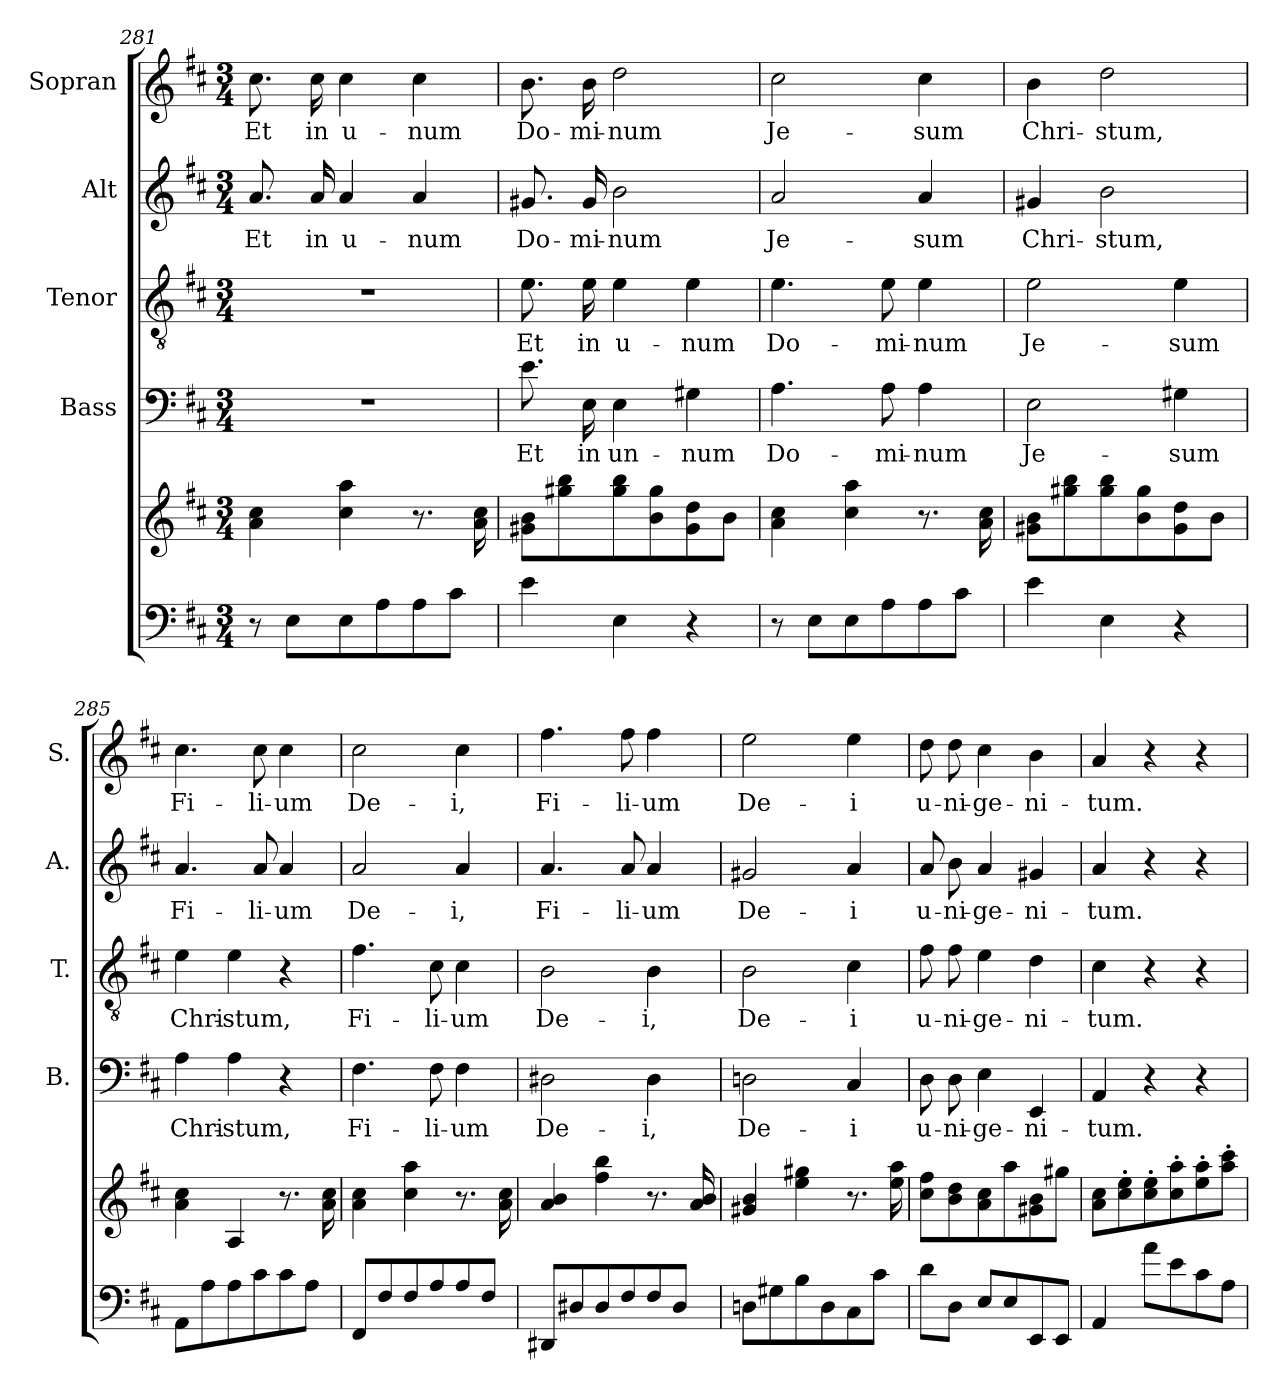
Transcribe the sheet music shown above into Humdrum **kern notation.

**kern	**kern	**kern	**text	**kern	**text	**kern	**text	**kern	**text
*part5	*part5	*part4	*part4	*part3	*part3	*part2	*part2	*part1	*part1
*staff6	*staff5	*staff4	*staff4	*staff3	*staff3	*staff2	*staff2	*staff1	*staff1
*	*	*I"Bass	*	*I"Tenor	*	*I"Alt	*	*I"Sopran	*
*	*	*I'B.	*	*I'T.	*	*I'A.	*	*I'S.	*
*clefF4	*clefG2	*clefF4	*	*clefGv2	*	*clefG2	*	*clefG2	*
*k[f#c#]	*k[f#c#]	*k[f#c#]	*	*k[f#c#]	*	*k[f#c#]	*	*k[f#c#]	*
*D:	*D:	*D:	*	*D:	*	*D:	*	*D:	*
*M3/4	*M3/4	*M3/4	*	*M3/4	*	*M3/4	*	*M3/4	*
=281	=281	=281	=281	=281	=281	=281	=281	=281	=281
!	!	!	!	!	!	!	!LO:LY:b	!	!LO:LY:b
8r	4a\ 4cc#\	2.r	.	2.r	.	8.a/	Et	8.cc#\	Et
8E\L	.	.	.	.	.	.	.	.	.
!	!	!	!	!	!	!	!LO:LY:b	!	!LO:LY:b
.	.	.	.	.	.	16a/	in	16cc#\	in
!	!	!	!	!	!	!	!LO:LY:b	!	!LO:LY:b
8E\	4cc#\ 4aa\	.	.	.	.	4a/	u-	4cc#\	u-
8A\	.	.	.	.	.	.	.	.	.
!	!	!	!	!	!	!	!LO:LY:b	!	!LO:LY:b
8A\	8.r	.	.	.	.	4a/	-num	4cc#\	-num
8c#\J	.	.	.	.	.	.	.	.	.
.	16a\ 16cc#\	.	.	.	.	.	.	.	.
=282	=282	=282	=282	=282	=282	=282	=282	=282	=282
!	!	!	!LO:LY:b	!	!LO:LY:b	!	!LO:LY:b	!	!LO:LY:b
4e\	8g#X\ 8b\L	8.e\	Et	8.e\	Et	8.g#X/	Do-	8.b\	Do-
.	8gg#X\ 8bb\	.	.	.	.	.	.	.	.
!	!	!	!LO:LY:b	!	!LO:LY:b	!	!LO:LY:b	!	!LO:LY:b
.	.	16E\	in	16e\	in	16g#/	-mi-	16b\	-mi-
!	!	!	!LO:LY:b	!	!LO:LY:b	!	!LO:LY:b	!	!LO:LY:b
4E\	8gg#\ 8bb\	4E\	un-	4e\	u-	2b\	-num	2dd\	-num
.	8b\ 8gg#\	.	.	.	.	.	.	.	.
!	!	!	!LO:LY:b	!	!LO:LY:b	!	!	!	!
4r	8g#\ 8dd\	4G#X\	-num	4e\	-num	.	.	.	.
.	8b\J	.	.	.	.	.	.	.	.
=283	=283	=283	=283	=283	=283	=283	=283	=283	=283
!	!	!	!LO:LY:b	!	!LO:LY:b	!	!LO:LY:b	!	!LO:LY:b
8r	4a\ 4cc#\	4.A\	Do-	4.e\	Do-	2a/	Je-	2cc#\	Je-
8E\L	.	.	.	.	.	.	.	.	.
8E\	4cc#\ 4aa\	.	.	.	.	.	.	.	.
!	!	!	!LO:LY:b	!	!LO:LY:b	!	!	!	!
8A\	.	8A\	-mi-	8e\	-mi-	.	.	.	.
!	!	!	!LO:LY:b	!	!LO:LY:b	!	!LO:LY:b	!	!LO:LY:b
8A\	8.r	4A\	-num	4e\	-num	4a/	-sum	4cc#\	-sum
8c#\J	.	.	.	.	.	.	.	.	.
.	16a\ 16cc#\	.	.	.	.	.	.	.	.
!!LO:PB:g=z
=284	=284	=284	=284	=284	=284	=284	=284	=284	=284
!	!	!	!LO:LY:b	!	!LO:LY:b	!	!LO:LY:b	!	!LO:LY:b
4e\	8g#X\ 8b\L	2E\	Je-	2e\	Je-	4g#X/	Chri-	4b\	Chri-
.	8gg#X\ 8bb\	.	.	.	.	.	.	.	.
!	!	!	!	!	!	!	!LO:LY:b	!	!LO:LY:b
4E\	8gg#\ 8bb\	.	.	.	.	2b\	-stum,	2dd\	-stum,
.	8b\ 8gg#\	.	.	.	.	.	.	.	.
!	!	!	!LO:LY:b	!	!LO:LY:b	!	!	!	!
4r	8g#\ 8dd\	4G#X\	-sum	4e\	-sum	.	.	.	.
.	8b\J	.	.	.	.	.	.	.	.
=285	=285	=285	=285	=285	=285	=285	=285	=285	=285
!	!	!	!LO:LY:b	!	!LO:LY:b	!	!LO:LY:b	!	!LO:LY:b
8AA\L	4a\ 4cc#\	4A\	Chri-	4e\	Chri-	4.a/	Fi-	4.cc#\	Fi-
8A\	.	.	.	.	.	.	.	.	.
!	!	!	!LO:LY:b	!	!LO:LY:b	!	!	!	!
8A\	4A/	4A\	-stum,	4e\	-stum,	.	.	.	.
!	!	!	!	!	!	!	!LO:LY:b	!	!LO:LY:b
8c#\	.	.	.	.	.	8a/	-li-	8cc#\	-li-
!	!	!	!	!	!	!	!LO:LY:b	!	!LO:LY:b
8c#\	8.r	4r	.	4r	.	4a/	-um	4cc#\	-um
8A\J	.	.	.	.	.	.	.	.	.
.	16a\ 16cc#\	.	.	.	.	.	.	.	.
=286	=286	=286	=286	=286	=286	=286	=286	=286	=286
!	!	!	!LO:LY:b	!	!LO:LY:b	!	!LO:LY:b	!	!LO:LY:b
8FF#/L	4a\ 4cc#\	4.F#\	Fi-	4.f#\	Fi-	2a/	De-	2cc#\	De-
8F#/	.	.	.	.	.	.	.	.	.
8F#/	4cc#\ 4aa\	.	.	.	.	.	.	.	.
!	!	!	!LO:LY:b	!	!LO:LY:b	!	!	!	!
8A/	.	8F#\	-li-	8c#\	-li-	.	.	.	.
!	!	!	!LO:LY:b	!	!LO:LY:b	!	!LO:LY:b	!	!LO:LY:b
8A/	8.r	4F#\	-um	4c#\	-um	4a/	-i,	4cc#\	-i,
8F#/J	.	.	.	.	.	.	.	.	.
.	16a\ 16cc#\	.	.	.	.	.	.	.	.
=287	=287	=287	=287	=287	=287	=287	=287	=287	=287
!	!	!	!LO:LY:b	!	!LO:LY:b	!	!LO:LY:b	!	!LO:LY:b
8DD#X/L	4a/ 4b/	2D#X\	De-	2B\	De-	4.a/	Fi-	4.ff#\	Fi-
8D#X/	.	.	.	.	.	.	.	.	.
8D#/	4ff#\ 4bb\	.	.	.	.	.	.	.	.
!	!	!	!	!	!	!	!LO:LY:b	!	!LO:LY:b
8F#/	.	.	.	.	.	8a/	-li-	8ff#\	-li-
!	!	!	!LO:LY:b	!	!LO:LY:b	!	!LO:LY:b	!	!LO:LY:b
8F#/	8.r	4D#\	-i,	4B\	-i,	4a/	-um	4ff#\	-um
8D#/J	.	.	.	.	.	.	.	.	.
.	16a/ 16b/	.	.	.	.	.	.	.	.
=288	=288	=288	=288	=288	=288	=288	=288	=288	=288
!	!	!	!LO:LY:b	!	!LO:LY:b	!	!LO:LY:b	!	!LO:LY:b
8Dn\L	4g#X/ 4b/	2Dn\	De-	2B\	De-	2g#X/	De-	2ee\	De-
8G#X\	.	.	.	.	.	.	.	.	.
8B\	4ee\ 4gg#X\	.	.	.	.	.	.	.	.
8D\	.	.	.	.	.	.	.	.	.
!	!	!	!LO:LY:b	!	!LO:LY:b	!	!LO:LY:b	!	!LO:LY:b
8C#\	8.r	4C#/	-i	4c#\	-i	4a/	-i	4ee\	-i
8c#\J	.	.	.	.	.	.	.	.	.
.	16ee\ 16aa\	.	.	.	.	.	.	.	.
=289	=289	=289	=289	=289	=289	=289	=289	=289	=289
!	!	!	!LO:LY:b	!	!LO:LY:b	!	!LO:LY:b	!	!LO:LY:b
8d\L	8cc#\ 8ff#\L	8D\	u-	8f#\	u-	8a/	u-	8dd\	u-
!	!	!	!LO:LY:b	!	!LO:LY:b	!	!LO:LY:b	!	!LO:LY:b
8D\J	8b\ 8dd\	8D\	-ni-	8f#\	-ni-	8b\	-ni-	8dd\	-ni-
!	!	!	!LO:LY:b	!	!LO:LY:b	!	!LO:LY:b	!	!LO:LY:b
8E/L	8a\ 8cc#\	4E\	-ge-	4e\	-ge-	4a/	-ge-	4cc#\	-ge-
8E/	8aa\	.	.	.	.	.	.	.	.
!	!	!	!LO:LY:b	!	!LO:LY:b	!	!LO:LY:b	!	!LO:LY:b
8EE/	8g#X\ 8b\	4EE/	-ni-	4d\	-ni-	4g#X/	-ni-	4b\	-ni-
8EE/J	8gg#X\J	.	.	.	.	.	.	.	.
!!LO:LB:g=z
=290	=290	=290	=290	=290	=290	=290	=290	=290	=290
!	!	!	!LO:LY:b	!	!LO:LY:b	!	!LO:LY:b	!	!LO:LY:b
4AA/	8a\ 8cc#\L	4AA/	-tum.	4c#\	-tum.	4a/	-tum.	4a/	-tum.
.	8cc#\'> 8ee\'>	.	.	.	.	.	.	.	.
8a\L	8cc#\'> 8ee\'>	4r	.	4r	.	4r	.	4r	.
8e\	8cc#\'> 8aa\'>	.	.	.	.	.	.	.	.
8c#\	8ee\'> 8aa\'>	4r	.	4r	.	4r	.	4r	.
8A\J	8aa\'> 8ccc#\'>J	.	.	.	.	.	.	.	.
=	=	=	=	=	=	=	=	=	=
*-	*-	*-	*-	*-	*-	*-	*-	*-	*-
